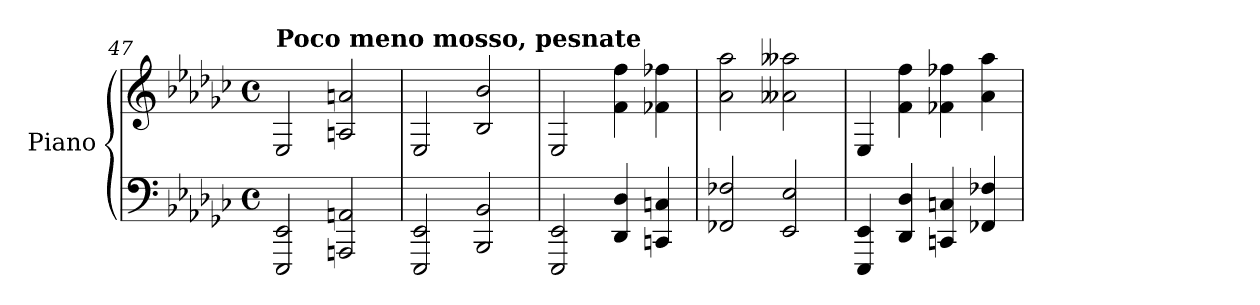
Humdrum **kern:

**kern	**kern
*part1	*part1
*staff2	*staff1
*I"Piano	*
*I'Pno.	*
*clefF4	*clefG2
*k[b-e-a-d-g-c-]	*k[b-e-a-d-g-c-]
*M4/4	*M4/4
*met(c)	*met(c)
=47	=47
!	!LO:TX:a:B:t=Poco meno mosso, pesnate
2EEE-/ 2EE-/	2E-/
2AAAn/ 2AAn/	2An/ 2an/
=48	=48
2EEE-/ 2EE-/	2E-/
2BBB-/ 2BB-/	2B-/ 2b-/
!!LO:LB:g=z
=49	=49
2EEE-/ 2EE-/	2E-/
4DD-/ 4D-/	4f\ 4ff\
4CCn/ 4Cn/	4f-X\ 4ff-X\
=50	=50
2FF-X/ 2F-X/	2a-\ 2aa-\
2EE-/ 2E-/	2a--X\ 2aa--X\
=51	=51
4EEE-/ 4EE-/	4E-/
4DD-/ 4D-/	4f\ 4ff\
4CCn/ 4Cn/	4f-X\ 4ff-X\
4FF-X/ 4F-X/	4a-\ 4aa-\
=	=
*-	*-
